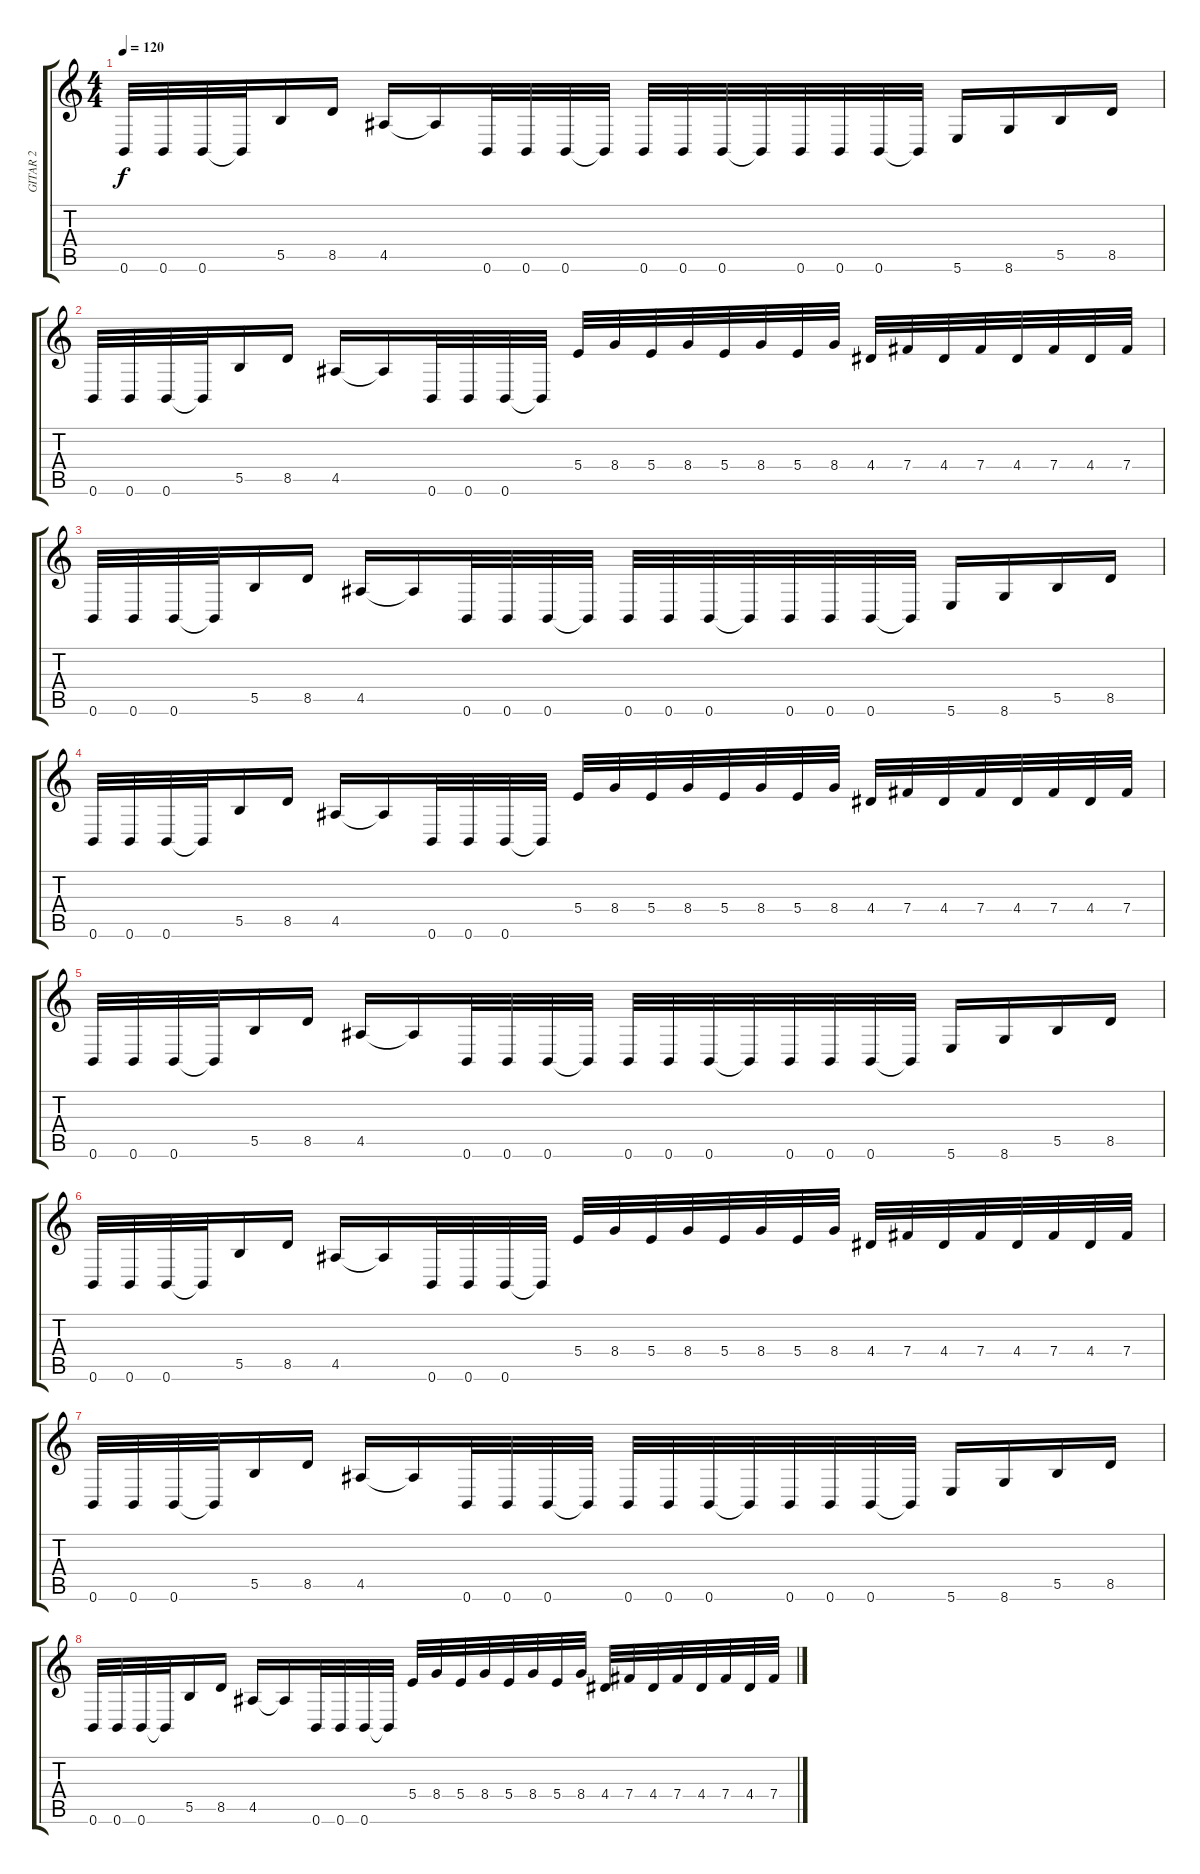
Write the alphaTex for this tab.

\track ("GITAR 2" "GITAR 2") {instrument distortionguitar}
\staff {score tabs}
\tuning (Db4 Ab3 E3 B2 Gb2 B1) {hide}
\ts (4 4)
\tempo 120
\clef g2
\ks c
0.6.32{dy f} 0.6.32 0.6.32 0.6{t}.32 5.5.16 8.5.16 4.5.16 4.5{t}.16 0.6.32 0.6.32 0.6.32 0.6{t}.32 0.6.32 0.6.32 0.6.32 0.6{t}.32 0.6.32 0.6.32 0.6.32 0.6{t}.32 5.6.16 8.6.16 5.5.16 8.5.16 |
0.6.32 0.6.32 0.6.32 0.6{t}.32 5.5.16 8.5.16 4.5.16 4.5{t}.16 0.6.32 0.6.32 0.6.32 0.6{t}.32 5.4.32 8.4.32 5.4.32 8.4.32 5.4.32 8.4.32 5.4.32 8.4.32 4.4.32 7.4.32 4.4.32 7.4.32 4.4.32 7.4.32 4.4.32 7.4.32 |
0.6.32 0.6.32 0.6.32 0.6{t}.32 5.5.16 8.5.16 4.5.16 4.5{t}.16 0.6.32 0.6.32 0.6.32 0.6{t}.32 0.6.32 0.6.32 0.6.32 0.6{t}.32 0.6.32 0.6.32 0.6.32 0.6{t}.32 5.6.16 8.6.16 5.5.16 8.5.16 |
0.6.32 0.6.32 0.6.32 0.6{t}.32 5.5.16 8.5.16 4.5.16 4.5{t}.16 0.6.32 0.6.32 0.6.32 0.6{t}.32 5.4.32 8.4.32 5.4.32 8.4.32 5.4.32 8.4.32 5.4.32 8.4.32 4.4.32 7.4.32 4.4.32 7.4.32 4.4.32 7.4.32 4.4.32 7.4.32 |
0.6.32 0.6.32 0.6.32 0.6{t}.32 5.5.16 8.5.16 4.5.16 4.5{t}.16 0.6.32 0.6.32 0.6.32 0.6{t}.32 0.6.32 0.6.32 0.6.32 0.6{t}.32 0.6.32 0.6.32 0.6.32 0.6{t}.32 5.6.16 8.6.16 5.5.16 8.5.16 |
0.6.32 0.6.32 0.6.32 0.6{t}.32 5.5.16 8.5.16 4.5.16 4.5{t}.16 0.6.32 0.6.32 0.6.32 0.6{t}.32 5.4.32 8.4.32 5.4.32 8.4.32 5.4.32 8.4.32 5.4.32 8.4.32 4.4.32 7.4.32 4.4.32 7.4.32 4.4.32 7.4.32 4.4.32 7.4.32 |
0.6.32 0.6.32 0.6.32 0.6{t}.32 5.5.16 8.5.16 4.5.16 4.5{t}.16 0.6.32 0.6.32 0.6.32 0.6{t}.32 0.6.32 0.6.32 0.6.32 0.6{t}.32 0.6.32 0.6.32 0.6.32 0.6{t}.32 5.6.16 8.6.16 5.5.16 8.5.16 |
0.6.32 0.6.32 0.6.32 0.6{t}.32 5.5.16 8.5.16 4.5.16 4.5{t}.16 0.6.32 0.6.32 0.6.32 0.6{t}.32 5.4.32 8.4.32 5.4.32 8.4.32 5.4.32 8.4.32 5.4.32 8.4.32 4.4.32 7.4.32 4.4.32 7.4.32 4.4.32 7.4.32 4.4.32 7.4.32
